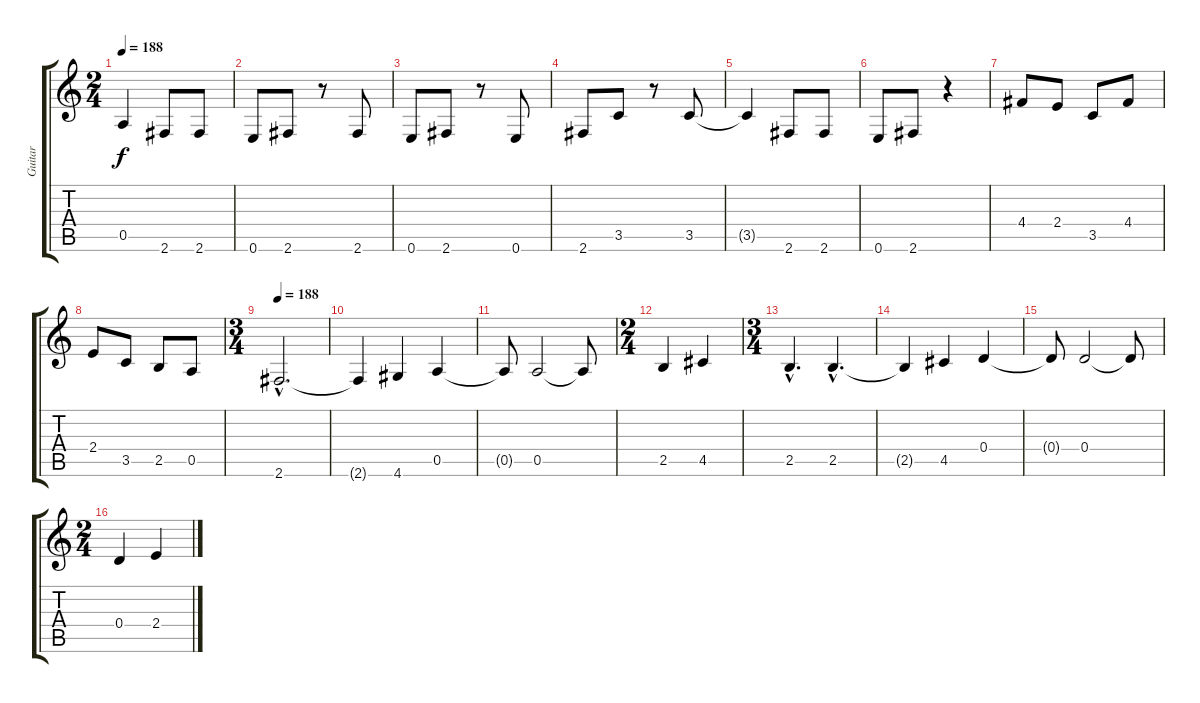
\track ("Guitar" "Guitar") {instrument distortionguitar}
\staff {score tabs}
\tuning (E4 B3 G3 D3 A2 E2) {hide}
\ts (2 4)
\tempo 188
\clef g2
\ks c
0.5{t}.4{dy f} 2.6.8 2.6.8 |
0.6.8 2.6.8 r.8 2.6.8 |
0.6.8 2.6.8 r.8 0.6.8 |
2.6.8 3.5.8 r.8 3.5.8 |
3.5{t}.4 2.6.8 2.6.8 |
0.6.8 2.6.8 r.4 |
4.4.8 2.4.8 3.5.8 4.4.8 |
2.4.8 3.5.8 2.5.8 0.5.8 |
\ts (3 4)
\tempo 188
2.6{hac}.2{d volume 16} |
2.6{t}.4 4.6.4 0.5.4 |
0.5{t}.8 0.5.2 0.5{t}.8 |
\ts (2 4)
2.5.4 4.5.4 |
\ts (3 4)
2.5{hac}.4{d} 2.5{hac}.4{d} |
2.5{t}.4 4.5.4 0.4.4 |
0.4{t}.8 0.4.2 0.4{t}.8 |
\ts (2 4)
0.4.4 2.4.4
